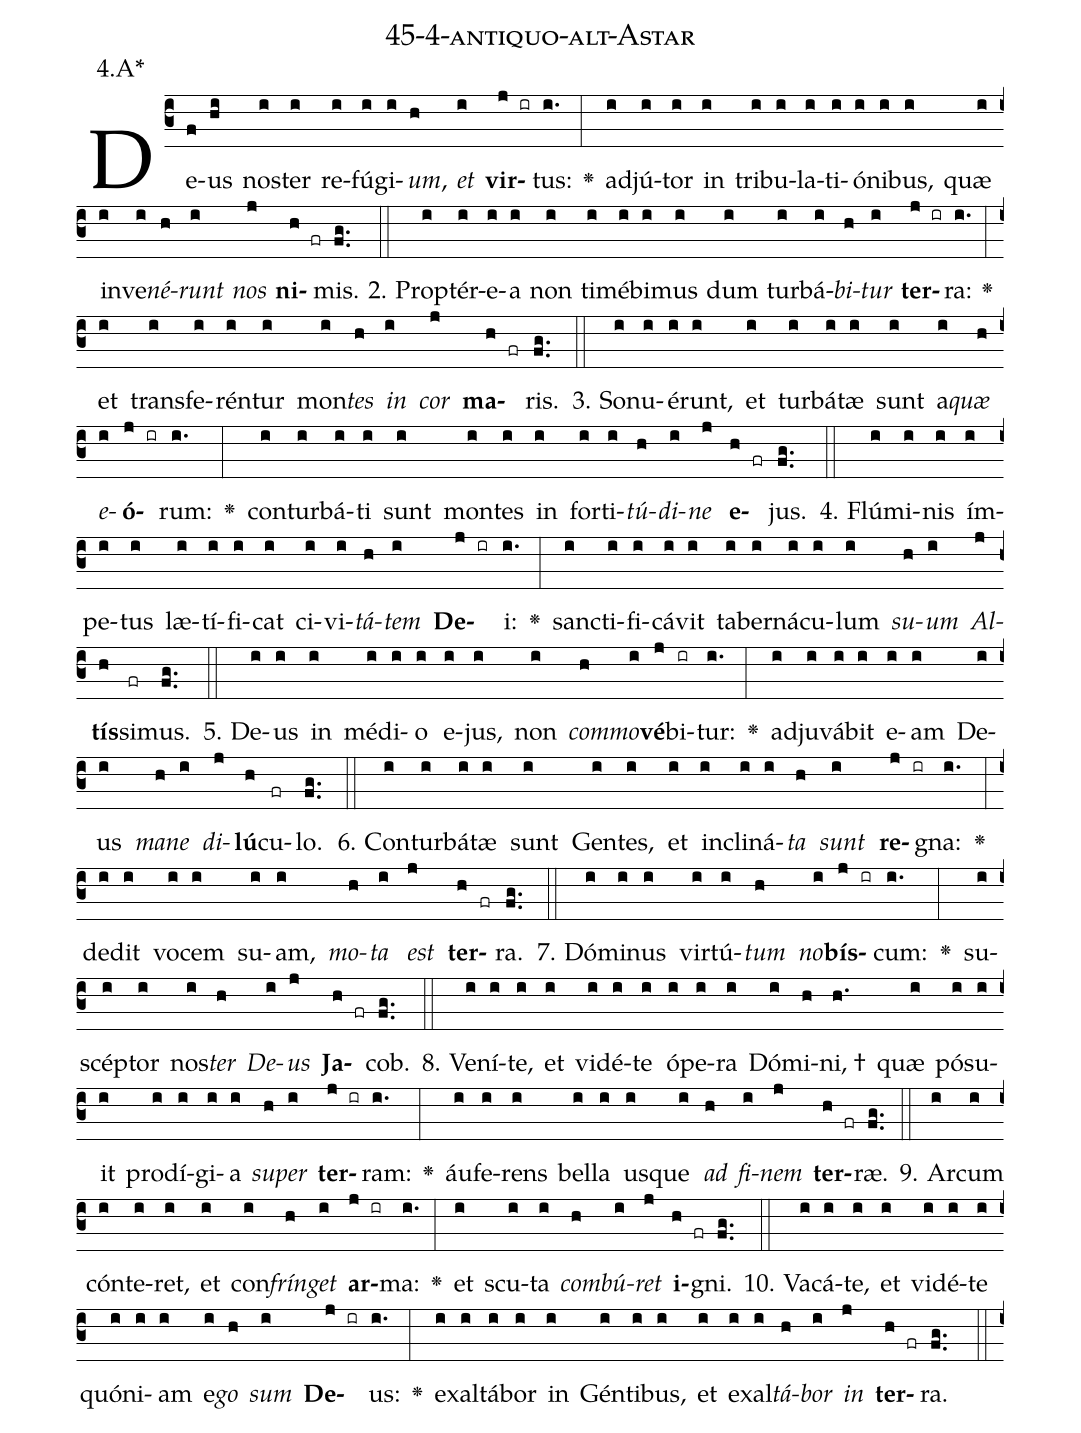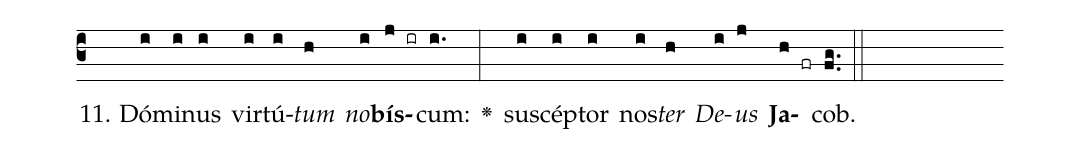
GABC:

name: 45-4-antiquo-alt-Astar;
annotation: 4.A*;
%%
(c3)De(f)us(hi) nos(i)ter(i) re(i)fú(i)gi(i)<i>um</i>,(h) <i>et</i>(i) <b>vir</b>(j ir)tus:(i.) <v>\greheightstar</v>(:) ad(i)jú(i)tor(i) in(i) tri(i)bu(i)la(i)ti(i)ó(i)ni(i)bus,(i) quæ(i) in(i)ve(i)<i>né</i>(h)<i>runt</i>(i) <i>nos</i>(j) <b>ni</b>(h fr)mis.(fg..) (::)
2. Prop(i)tér(i)e(i)a(i) non(i) ti(i)mé(i)bi(i)mus(i) dum(i) tur(i)bá(i)<i>bi</i>(h)<i>tur</i>(i) <b>ter</b>(j ir)ra:(i.) <v>\greheightstar</v>(:) et(i) trans(i)fe(i)rén(i)tur(i) mon(i)<i>tes</i>(h) <i>in</i>(i) <i>cor</i>(j) <b>ma</b>(h fr)ris.(fg..) (::)
3. So(i)nu(i)é(i)runt,(i) et(i) tur(i)bá(i)tæ(i) sunt(i) a(i)<i>quæ</i>(h) <i>e</i>(i)<b>ó</b>(j ir)rum:(i.) <v>\greheightstar</v>(:) con(i)tur(i)bá(i)ti(i) sunt(i) mon(i)tes(i) in(i) for(i)ti(i)<i>tú</i>(h)<i>di</i>(i)<i>ne</i>(j) <b>e</b>(h fr)jus.(fg..) (::)
4. Flú(i)mi(i)nis(i) ím(i)pe(i)tus(i) læ(i)tí(i)fi(i)cat(i) ci(i)vi(i)<i>tá</i>(h)<i>tem</i>(i) <b>De</b>(j ir)i:(i.) <v>\greheightstar</v>(:) sanc(i)ti(i)fi(i)cá(i)vit(i) ta(i)ber(i)ná(i)cu(i)lum(i) <i>su</i>(h)<i>um</i>(i) <i>Al</i>(j)<b>tís</b>(h)si(fr)mus.(fg..) (::)
5. De(i)us(i) in(i) mé(i)di(i)o(i) e(i)jus,(i) non(i) <i>com</i>(h)<i>mo</i>(i)<b>vé</b>(j)bi(ir)tur:(i.) <v>\greheightstar</v>(:) ad(i)ju(i)vá(i)bit(i) e(i)am(i) De(i)us(i) <i>ma</i>(h)<i>ne</i>(i) <i>di</i>(j)<b>lú</b>(h)cu(fr)lo.(fg..) (::)
6. Con(i)tur(i)bá(i)tæ(i) sunt(i) Gen(i)tes,(i) et(i) in(i)cli(i)ná(i)<i>ta</i>(h) <i>sunt</i>(i) <b>re</b>(j ir)gna:(i.) <v>\greheightstar</v>(:) de(i)dit(i) vo(i)cem(i) su(i)am,(i) <i>mo</i>(h)<i>ta</i>(i) <i>est</i>(j) <b>ter</b>(h fr)ra.(fg..) (::)
7. Dó(i)mi(i)nus(i) vir(i)tú(i)<i>tum</i>(h) <i>no</i>(i)<b>bís</b>(j ir)cum:(i.) <v>\greheightstar</v>(:) su(i)scép(i)tor(i) nos(i)<i>ter</i>(h) <i>De</i>(i)<i>us</i>(j) <b>Ja</b>(h fr)cob.(fg..) (::)
8. Ve(i)ní(i)te,(i) et(i) vi(i)dé(i)te(i) ó(i)pe(i)ra(i) Dó(i)mi(h)ni, †(h.) quæ(i) pó(i)su(i)it(i) prod(i)í(i)gi(i)a(i) <i>su</i>(h)<i>per</i>(i) <b>ter</b>(j ir)ram:(i.) <v>\greheightstar</v>(:) áu(i)fe(i)rens(i) bel(i)la(i) us(i)que(i) <i>ad</i>(h) <i>fi</i>(i)<i>nem</i>(j) <b>ter</b>(h fr)ræ.(fg..) (::)
9. Ar(i)cum(i) cón(i)te(i)ret,(i) et(i) con(i)<i>frín</i>(h)<i>get</i>(i) <b>ar</b>(j ir)ma:(i.) <v>\greheightstar</v>(:) et(i) scu(i)ta(i) <i>com</i>(h)<i>bú</i>(i)<i>ret</i>(j) <b>i</b>(h fr)gni.(fg..) (::)
10. Va(i)cá(i)te,(i) et(i) vi(i)dé(i)te(i) quón(i)i(i)am(i) e(i)<i>go</i>(h) <i>sum</i>(i) <b>De</b>(j ir)us:(i.) <v>\greheightstar</v>(:) ex(i)al(i)tá(i)bor(i) in(i) Gén(i)ti(i)bus,(i) et(i) ex(i)al(i)<i>tá</i>(h)<i>bor</i>(i) <i>in</i>(j) <b>ter</b>(h fr)ra.(fg..) (::)
11. Dó(i)mi(i)nus(i) vir(i)tú(i)<i>tum</i>(h) <i>no</i>(i)<b>bís</b>(j ir)cum:(i.) <v>\greheightstar</v>(:) su(i)scép(i)tor(i) nos(i)<i>ter</i>(h) <i>De</i>(i)<i>us</i>(j) <b>Ja</b>(h fr)cob.(fg..) (::)
